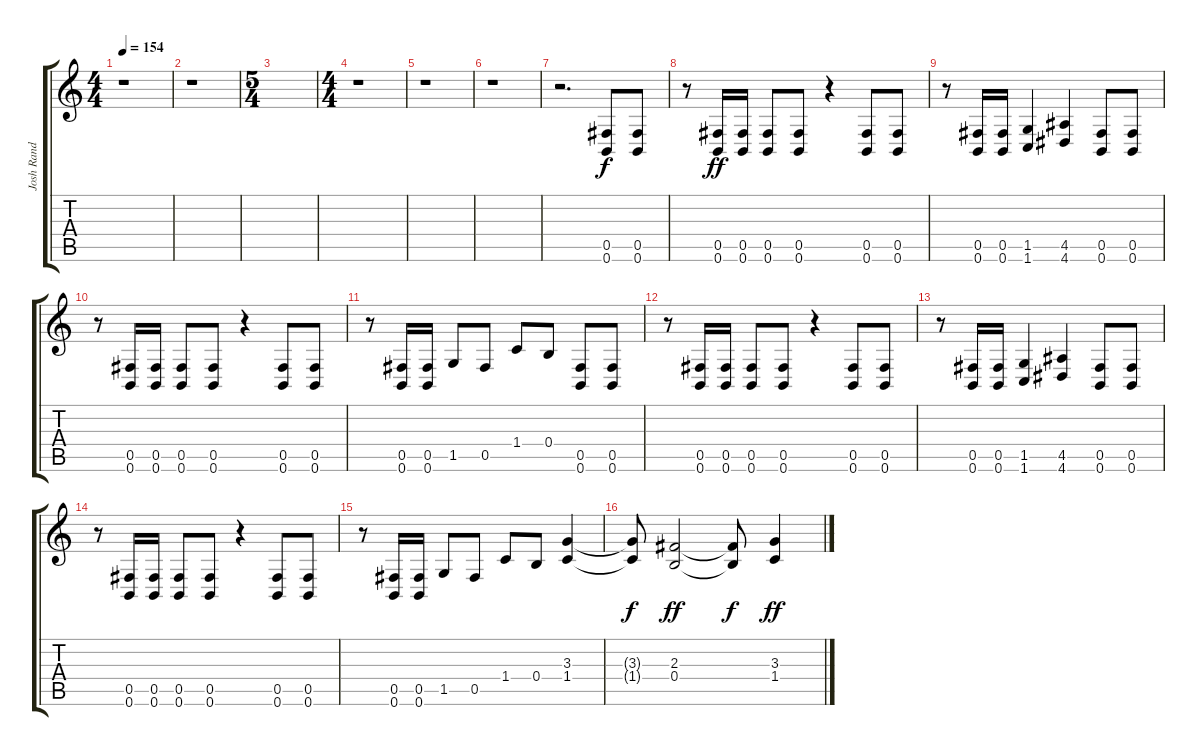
\track ("Josh Rand" "Josh Rand") {instrument distortionguitar}
\staff {score tabs}
\tuning (Db4 Ab3 E3 B2 Gb2 B1) {hide}
\ts (4 4)
\tempo 154
\clef g2
\ks c
r.1{dy ff} |
r.1 |
\ts (5 4)
|
\ts (4 4)
r.1 |
r.1 |
r.1 |
r.2{d} (0.5 0.6).8{dy f} (0.5 0.6).8 |
r.8 (0.5 0.6).16{dy ff} (0.5 0.6).16 (0.5 0.6).8 (0.5 0.6).8 r.4 (0.5 0.6).8 (0.5 0.6).8 |
r.8 (0.5 0.6).16 (0.5 0.6).16 (1.5 1.6).4 (4.5 4.6).4 (0.5 0.6).8 (0.5 0.6).8 |
r.8 (0.5 0.6).16 (0.5 0.6).16 (0.5 0.6).8 (0.5 0.6).8 r.4 (0.5 0.6).8 (0.5 0.6).8 |
r.8 (0.5 0.6).16 (0.5 0.6).16 1.5.8 0.5.8 1.4.8 0.4.8 (0.5 0.6).8 (0.5 0.6).8 |
r.8 (0.5 0.6).16 (0.5 0.6).16 (0.5 0.6).8 (0.5 0.6).8 r.4 (0.5 0.6).8 (0.5 0.6).8 |
r.8 (0.5 0.6).16 (0.5 0.6).16 (1.5 1.6).4 (4.5 4.6).4 (0.5 0.6).8 (0.5 0.6).8 |
r.8 (0.5 0.6).16 (0.5 0.6).16 (0.5 0.6).8 (0.5 0.6).8 r.4 (0.5 0.6).8 (0.5 0.6).8 |
r.8 (0.5 0.6).16 (0.5 0.6).16 1.5.8 0.5.8 1.4.8 0.4.8 (3.3 1.4).4 |
(3.3{t} 1.4{t}).8{dy f} (2.3 0.4).2{dy ff} (2.3{t} 0.4{t}).8{dy f} (3.3 1.4).4{dy ff}
